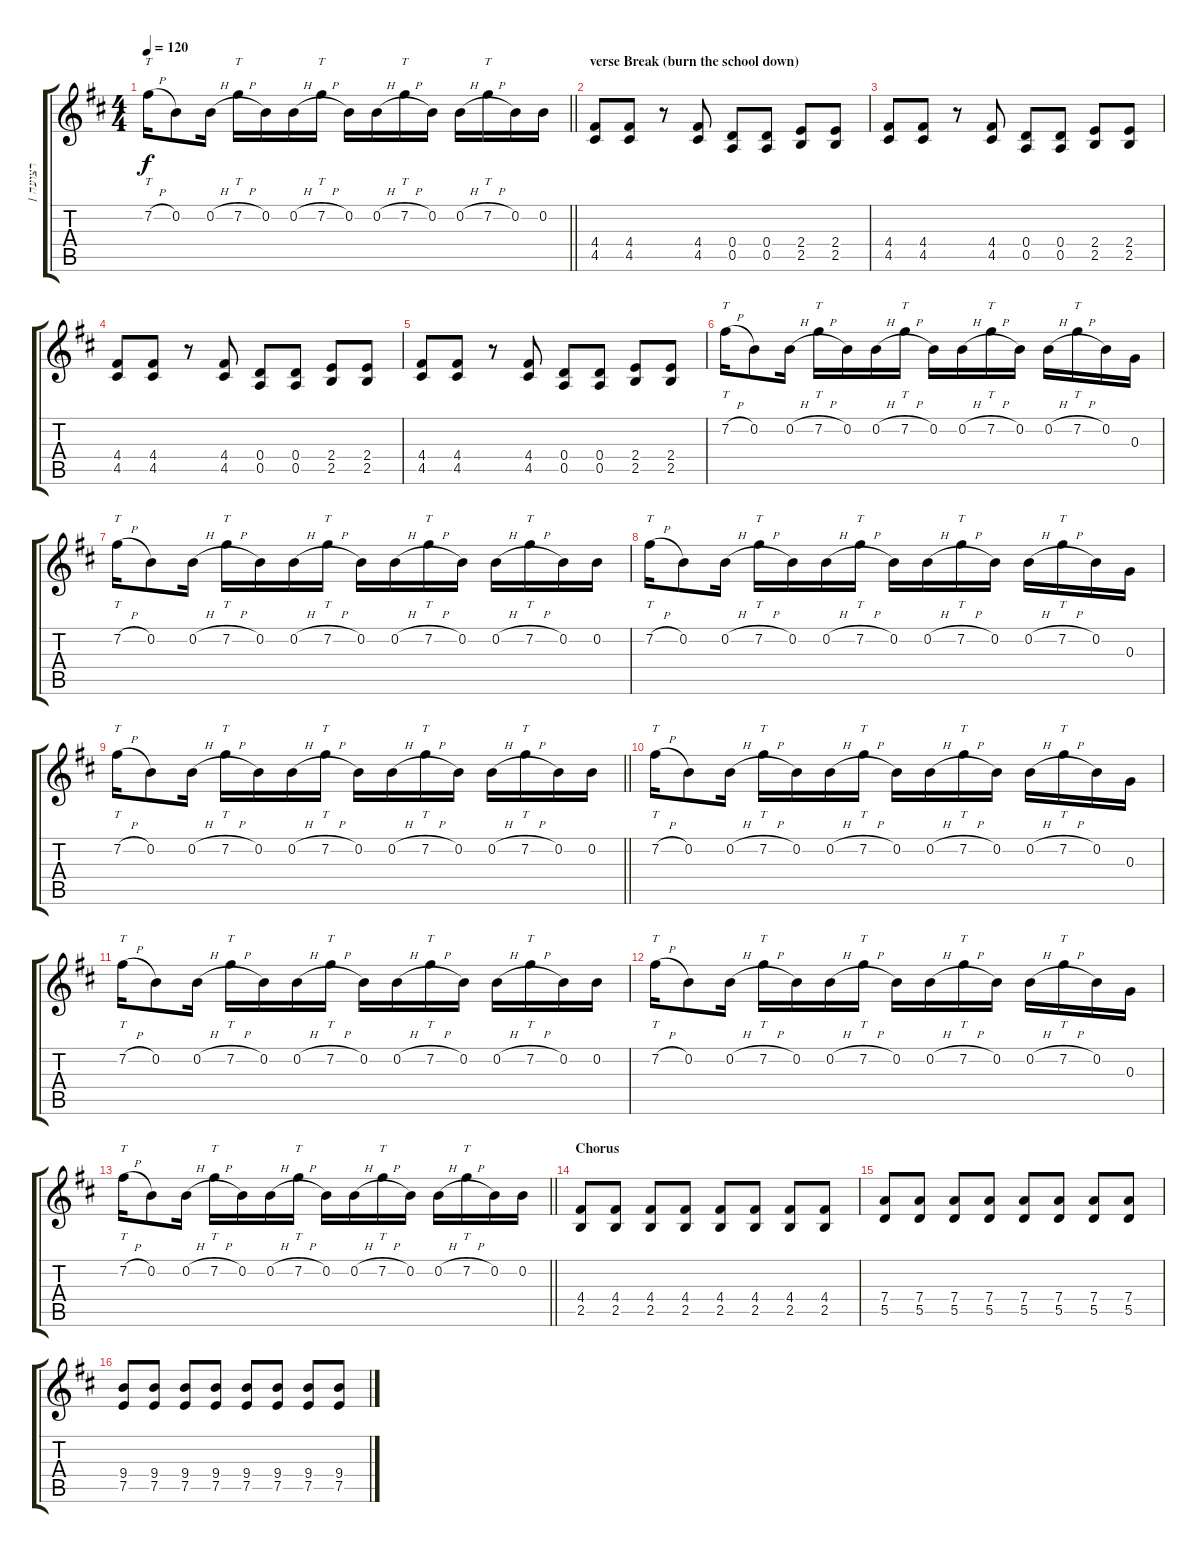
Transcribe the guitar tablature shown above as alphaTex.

\track ("רצועה 1" "רצועה 1") {instrument distortionguitar}
\staff {score tabs}
\tuning (E4 B3 G3 D3 A2 E2) {hide}
\ts (4 4)
\tempo 120
\clef g2
\barLineRight lightlight
\ks bminor
7.2{h}.16{tt dy f} 0.2.8 0.2{h}.16 7.2{h}.16{tt} 0.2.16 0.2{h}.16 7.2{h}.16{tt} 0.2.16 0.2{h}.16 7.2{h}.16{tt} 0.2.16 0.2{h}.16 7.2{h}.16{tt} 0.2.16 0.2.16 |
\section ("" "verse Break (burn the school down)")
(4.4 4.5).8 (4.4 4.5).8 r.8 (4.4 4.5).8 (0.4 0.5).8 (0.4 0.5).8 (2.4 2.5).8 (2.4 2.5).8 |
(4.4 4.5).8 (4.4 4.5).8 r.8 (4.4 4.5).8 (0.4 0.5).8 (0.4 0.5).8 (2.4 2.5).8 (2.4 2.5).8 |
(4.4 4.5).8 (4.4 4.5).8 r.8 (4.4 4.5).8 (0.4 0.5).8 (0.4 0.5).8 (2.4 2.5).8 (2.4 2.5).8 |
(4.4 4.5).8 (4.4 4.5).8 r.8 (4.4 4.5).8 (0.4 0.5).8 (0.4 0.5).8 (2.4 2.5).8 (2.4 2.5).8 |
7.2{h}.16{tt} 0.2.8 0.2{h}.16 7.2{h}.16{tt} 0.2.16 0.2{h}.16 7.2{h}.16{tt} 0.2.16 0.2{h}.16 7.2{h}.16{tt} 0.2.16 0.2{h}.16 7.2{h}.16{tt} 0.2.16 0.3.16 |
7.2{h}.16{tt} 0.2.8 0.2{h}.16 7.2{h}.16{tt} 0.2.16 0.2{h}.16 7.2{h}.16{tt} 0.2.16 0.2{h}.16 7.2{h}.16{tt} 0.2.16 0.2{h}.16 7.2{h}.16{tt} 0.2.16 0.2.16 |
7.2{h}.16{tt} 0.2.8 0.2{h}.16 7.2{h}.16{tt} 0.2.16 0.2{h}.16 7.2{h}.16{tt} 0.2.16 0.2{h}.16 7.2{h}.16{tt} 0.2.16 0.2{h}.16 7.2{h}.16{tt} 0.2.16 0.3.16 |
\barLineRight lightlight
7.2{h}.16{tt} 0.2.8 0.2{h}.16 7.2{h}.16{tt} 0.2.16 0.2{h}.16 7.2{h}.16{tt} 0.2.16 0.2{h}.16 7.2{h}.16{tt} 0.2.16 0.2{h}.16 7.2{h}.16{tt} 0.2.16 0.2.16 |
7.2{h}.16{tt} 0.2.8 0.2{h}.16 7.2{h}.16{tt} 0.2.16 0.2{h}.16 7.2{h}.16{tt} 0.2.16 0.2{h}.16 7.2{h}.16{tt} 0.2.16 0.2{h}.16 7.2{h}.16{tt} 0.2.16 0.3.16 |
7.2{h}.16{tt} 0.2.8 0.2{h}.16 7.2{h}.16{tt} 0.2.16 0.2{h}.16 7.2{h}.16{tt} 0.2.16 0.2{h}.16 7.2{h}.16{tt} 0.2.16 0.2{h}.16 7.2{h}.16{tt} 0.2.16 0.2.16 |
7.2{h}.16{tt} 0.2.8 0.2{h}.16 7.2{h}.16{tt} 0.2.16 0.2{h}.16 7.2{h}.16{tt} 0.2.16 0.2{h}.16 7.2{h}.16{tt} 0.2.16 0.2{h}.16 7.2{h}.16{tt} 0.2.16 0.3.16 |
\barLineRight lightlight
7.2{h}.16{tt} 0.2.8 0.2{h}.16 7.2{h}.16{tt} 0.2.16 0.2{h}.16 7.2{h}.16{tt} 0.2.16 0.2{h}.16 7.2{h}.16{tt} 0.2.16 0.2{h}.16 7.2{h}.16{tt} 0.2.16 0.2.16 |
\section ("" "Chorus")
(4.4 2.5).8 (4.4 2.5).8 (4.4 2.5).8 (4.4 2.5).8 (4.4 2.5).8 (4.4 2.5).8 (4.4 2.5).8 (4.4 2.5).8 |
(7.4 5.5).8 (7.4 5.5).8 (7.4 5.5).8 (7.4 5.5).8 (7.4 5.5).8 (7.4 5.5).8 (7.4 5.5).8 (7.4 5.5).8 |
(9.4 7.5).8 (9.4 7.5).8 (9.4 7.5).8 (9.4 7.5).8 (9.4 7.5).8 (9.4 7.5).8 (9.4 7.5).8 (9.4 7.5).8
